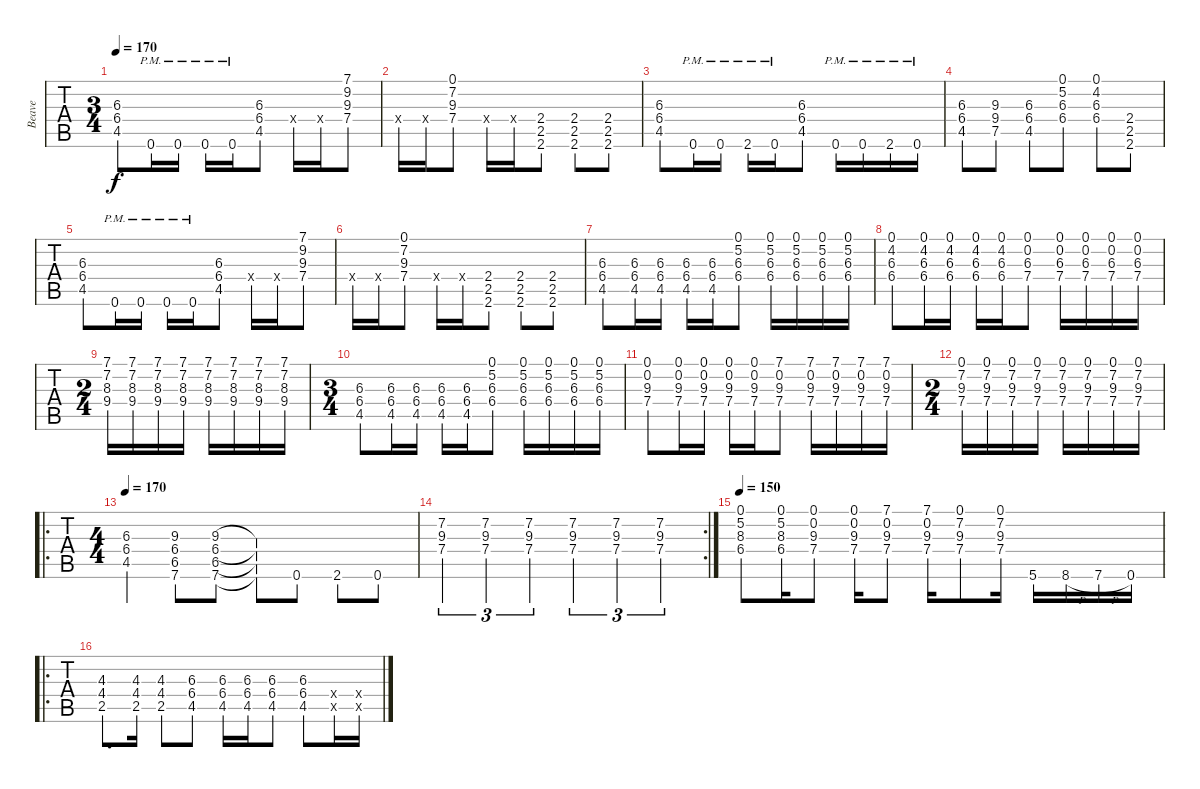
\track ("Beave" "Beave") {instrument distortionguitar}
\staff {tabs}
\tuning (Eb4 Bb3 Gb3 Db3 Ab2 C2) {hide}
\ts (3 4)
\tempo 170
\clef g2
\ks c
(6.3 6.4 4.5).8{dy f} 0.6{pm}.16 0.6{pm}.16 0.6{pm}.16 0.6{pm}.16 (6.3 6.4 4.5).8 0.4{x}.16 0.4{x}.16 (7.1 9.2 9.3 7.4).8 |
0.4{x}.16 0.4{x}.16 (0.1 7.2 9.3 7.4).8 0.4{x}.16 0.4{x}.16 (2.4 2.5 2.6).8 (2.4 2.5 2.6).8 (2.4 2.5 2.6).8 |
(6.3 6.4 4.5).8 0.6{pm}.16 0.6{pm}.16 2.6{pm}.16 0.6{pm}.16 (6.3 6.4 4.5).8 0.6{pm}.16 0.6{pm}.16 2.6{pm}.16 0.6{pm}.16 |
(6.3 6.4 4.5).8 (9.3 9.4 7.5).8 (6.3 6.4 4.5).8 (0.1 5.2 6.3 6.4).8 (0.1 4.2 6.3 6.4).8 (2.4 2.5 2.6).8 |
(6.3 6.4 4.5).8 0.6{pm}.16 0.6{pm}.16 0.6{pm}.16 0.6{pm}.16 (6.3 6.4 4.5).8 0.4{x}.16 0.4{x}.16 (7.1 9.2 9.3 7.4).8 |
0.4{x}.16 0.4{x}.16 (0.1 7.2 9.3 7.4).8 0.4{x}.16 0.4{x}.16 (2.4 2.5 2.6).8 (2.4 2.5 2.6).8 (2.4 2.5 2.6).8 |
(6.3 6.4 4.5).8 (6.3 6.4 4.5).16 (6.3 6.4 4.5).16 (6.3 6.4 4.5).16 (6.3 6.4 4.5).16 (0.1 5.2 6.3 6.4).8 (0.1 5.2 6.3 6.4).16 (0.1 5.2 6.3 6.4).16 (0.1 5.2 6.3 6.4).16 (0.1 5.2 6.3 6.4).16 |
(0.1 4.2 6.3 6.4).8 (0.1 4.2 6.3 6.4).16 (0.1 4.2 6.3 6.4).16 (0.1 4.2 6.3 6.4).16 (0.1 4.2 6.3 6.4).16 (0.1 0.2 6.3 7.4).8 (0.1 0.2 6.3 7.4).16 (0.1 0.2 6.3 7.4).16 (0.1 0.2 6.3 7.4).16 (0.1 0.2 6.3 7.4).16 |
\ts (2 4)
(7.1 7.2 8.3 9.4).16 (7.1 7.2 8.3 9.4).16 (7.1 7.2 8.3 9.4).16 (7.1 7.2 8.3 9.4).16 (7.1 7.2 8.3 9.4).16 (7.1 7.2 8.3 9.4).16 (7.1 7.2 8.3 9.4).16 (7.1 7.2 8.3 9.4).16 |
\ts (3 4)
(6.3 6.4 4.5).8 (6.3 6.4 4.5).16 (6.3 6.4 4.5).16 (6.3 6.4 4.5).16 (6.3 6.4 4.5).16 (0.1 5.2 6.3 6.4).8 (0.1 5.2 6.3 6.4).16 (0.1 5.2 6.3 6.4).16 (0.1 5.2 6.3 6.4).16 (0.1 5.2 6.3 6.4).16 |
(0.1 0.2 9.3 7.4).8 (0.1 0.2 9.3 7.4).16 (0.1 0.2 9.3 7.4).16 (0.1 0.2 9.3 7.4).16 (0.1 0.2 9.3 7.4).16 (7.1 0.2 9.3 7.4).8 (7.1 0.2 9.3 7.4).16 (7.1 0.2 9.3 7.4).16 (7.1 0.2 9.3 7.4).16 (7.1 0.2 9.3 7.4).16 |
\ts (2 4)
(0.1 7.2 9.3 7.4).16 (0.1 7.2 9.3 7.4).16 (0.1 7.2 9.3 7.4).16 (0.1 7.2 9.3 7.4).16 (0.1 7.2 9.3 7.4).16 (0.1 7.2 9.3 7.4).16 (0.1 7.2 9.3 7.4).16 (0.1 7.2 9.3 7.4).16 |
\ro
\ts (4 4)
\tempo 170
(6.3 6.4 4.5).4 (9.3 6.4 6.5 7.6).8 (9.3 6.4 6.5 7.6).8 (9.3{t} 6.4{t} 6.5{t} 7.6{t}).8 0.6.8 2.6.8 0.6.8 |
\rc 2
(7.2 9.3 7.4).4{tu (3 2)} (7.2 9.3 7.4).4{tu (3 2)} (7.2 9.3 7.4).4{tu (3 2)} (7.2 9.3 7.4).4{tu (3 2)} (7.2 9.3 7.4).4{tu (3 2)} (7.2 9.3 7.4).4{tu (3 2)} |
\tempo 150
(0.1 5.2 8.3 6.4).8 (0.1 5.2 8.3 6.4).16 (0.1 0.2 9.3 7.4).8 (0.1 0.2 9.3 7.4).16 (7.1 0.2 9.3 7.4).8 (7.1 0.2 9.3 7.4).16 (0.1 7.2 9.3 7.4).8 (0.1 7.2 9.3 7.4).16 5.6.16 8.6{h}.16 7.6{h}.16 0.6.16 |
\ro
(4.3 4.4 2.5).8{d} (4.3 4.4 2.5).16 (4.3 4.4 2.5).8 (6.3 6.4 4.5).8 (6.3 6.4 4.5).16 (6.3 6.4 4.5).16 (6.3 6.4 4.5).8 (6.3 6.4 4.5).8 (0.4{x} 0.5{x}).16 (0.4{x} 0.5{x}).16
